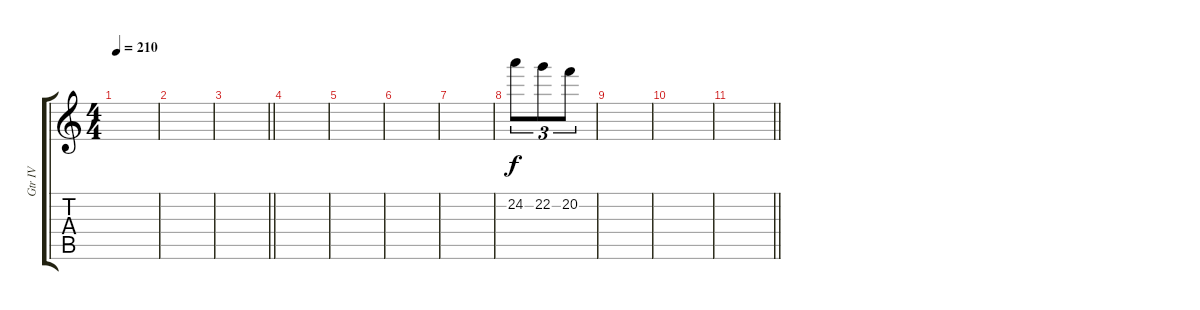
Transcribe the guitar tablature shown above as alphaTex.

\track ("Gtr IV" "Gtr IV") {instrument overdrivenguitar}
\staff {score tabs}
\tuning (D4 A3 F3 C3 G2 D2) {hide}
\ts (4 4)
\tempo 210
\clef g2
\ks c
|
|
\barLineRight lightlight
|
|
|
|
|
24.2.8{tu (3 2)} 22.2.8{tu (3 2)} 20.2.8{tu (3 2)} |
|
|
\barLineRight lightlight
